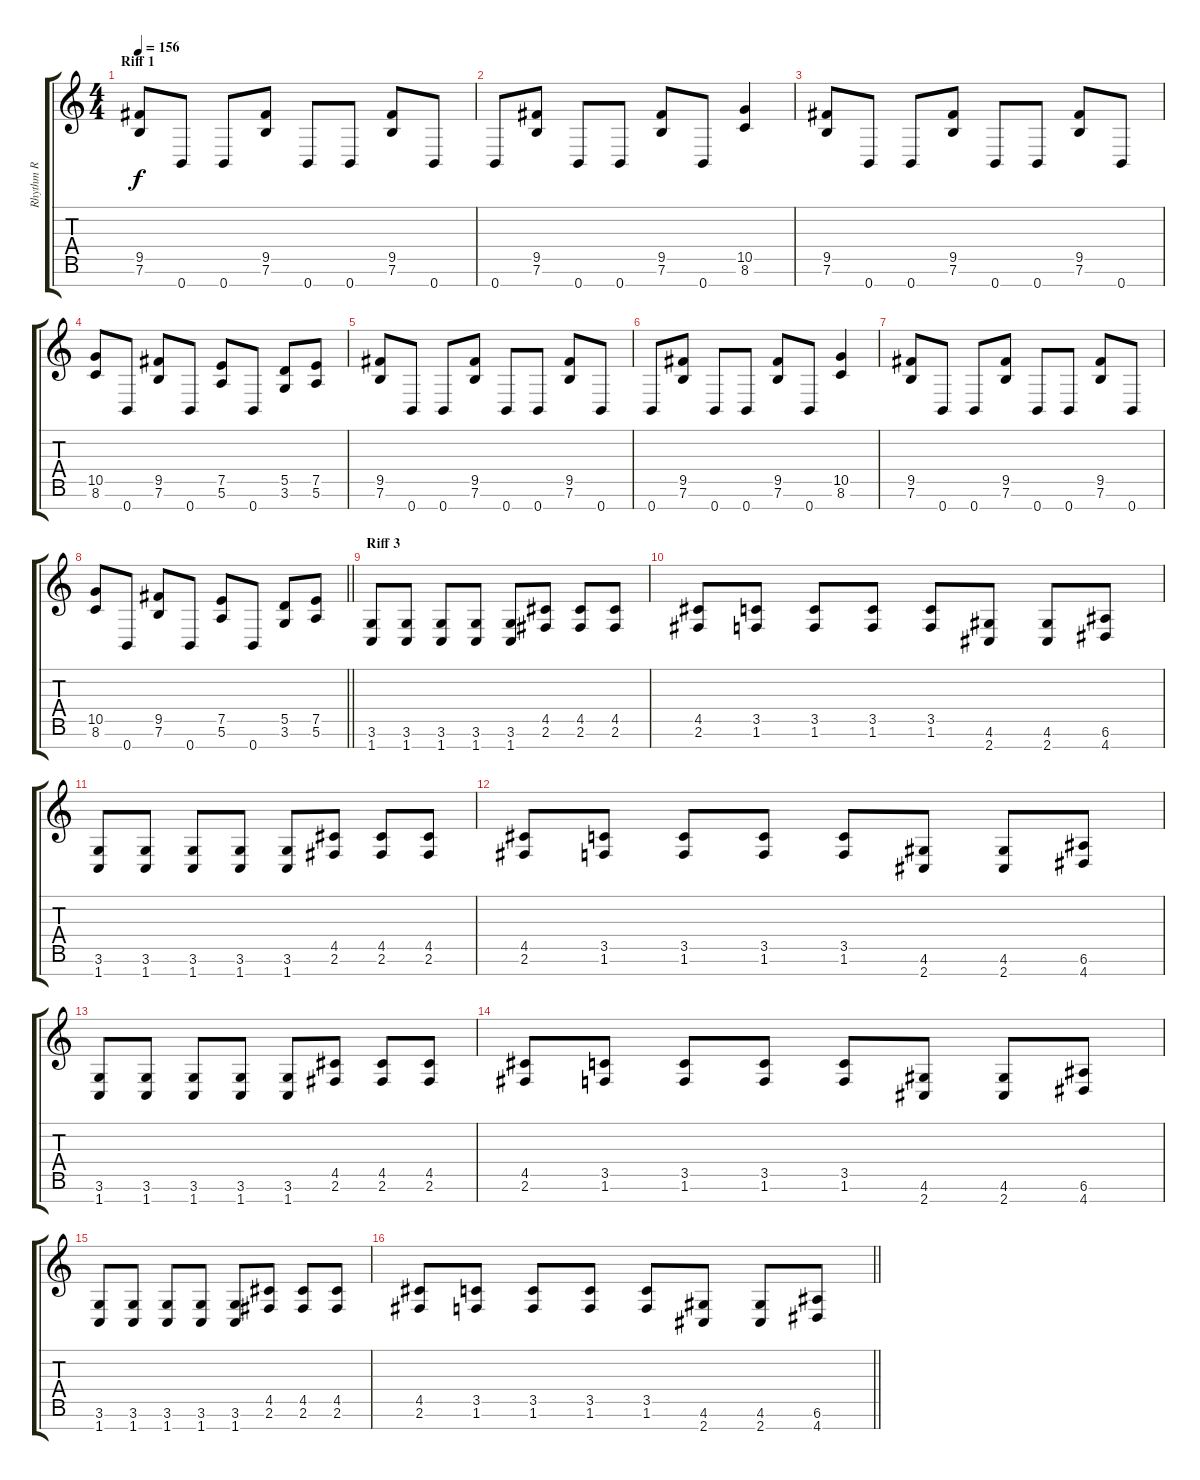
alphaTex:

\track ("Rhythm R" "Rhythm R") {instrument overdrivenguitar}
\staff {score tabs}
\tuning (E4 B3 G3 D3 A2 E2 B1) {hide}
\ts (4 4)
\section ("" "Riff 1")
\tempo 156
\clef g2
\ks c
(9.5 7.6).8{dy f} 0.7.8 0.7.8 (9.5 7.6).8 0.7.8 0.7.8 (9.5 7.6).8 0.7.8 |
0.7.8 (9.5 7.6).8 0.7.8 0.7.8 (9.5 7.6).8 0.7.8 (10.5 8.6).4 |
(9.5 7.6).8 0.7.8 0.7.8 (9.5 7.6).8 0.7.8 0.7.8 (9.5 7.6).8 0.7.8 |
(10.5 8.6).8 0.7.8 (9.5 7.6).8 0.7.8 (7.5 5.6).8 0.7.8 (5.5 3.6).8 (7.5 5.6).8 |
(9.5 7.6).8 0.7.8 0.7.8 (9.5 7.6).8 0.7.8 0.7.8 (9.5 7.6).8 0.7.8 |
0.7.8 (9.5 7.6).8 0.7.8 0.7.8 (9.5 7.6).8 0.7.8 (10.5 8.6).4 |
(9.5 7.6).8 0.7.8 0.7.8 (9.5 7.6).8 0.7.8 0.7.8 (9.5 7.6).8 0.7.8 |
\barLineRight lightlight
(10.5 8.6).8 0.7.8 (9.5 7.6).8 0.7.8 (7.5 5.6).8 0.7.8 (5.5 3.6).8 (7.5 5.6).8 |
\section ("" "Riff 3")
(3.6 1.7).8 (3.6 1.7).8 (3.6 1.7).8 (3.6 1.7).8 (3.6 1.7).8 (4.5 2.6).8 (4.5 2.6).8 (4.5 2.6).8 |
(4.5 2.6).8 (3.5 1.6).8 (3.5 1.6).8 (3.5 1.6).8 (3.5 1.6).8 (4.6 2.7).8 (4.6 2.7).8 (6.6 4.7).8 |
(3.6 1.7).8 (3.6 1.7).8 (3.6 1.7).8 (3.6 1.7).8 (3.6 1.7).8 (4.5 2.6).8 (4.5 2.6).8 (4.5 2.6).8 |
(4.5 2.6).8 (3.5 1.6).8 (3.5 1.6).8 (3.5 1.6).8 (3.5 1.6).8 (4.6 2.7).8 (4.6 2.7).8 (6.6 4.7).8 |
(3.6 1.7).8 (3.6 1.7).8 (3.6 1.7).8 (3.6 1.7).8 (3.6 1.7).8 (4.5 2.6).8 (4.5 2.6).8 (4.5 2.6).8 |
(4.5 2.6).8 (3.5 1.6).8 (3.5 1.6).8 (3.5 1.6).8 (3.5 1.6).8 (4.6 2.7).8 (4.6 2.7).8 (6.6 4.7).8 |
(3.6 1.7).8 (3.6 1.7).8 (3.6 1.7).8 (3.6 1.7).8 (3.6 1.7).8 (4.5 2.6).8 (4.5 2.6).8 (4.5 2.6).8 |
\barLineRight lightlight
(4.5 2.6).8 (3.5 1.6).8 (3.5 1.6).8 (3.5 1.6).8 (3.5 1.6).8 (4.6 2.7).8 (4.6 2.7).8 (6.6 4.7).8
